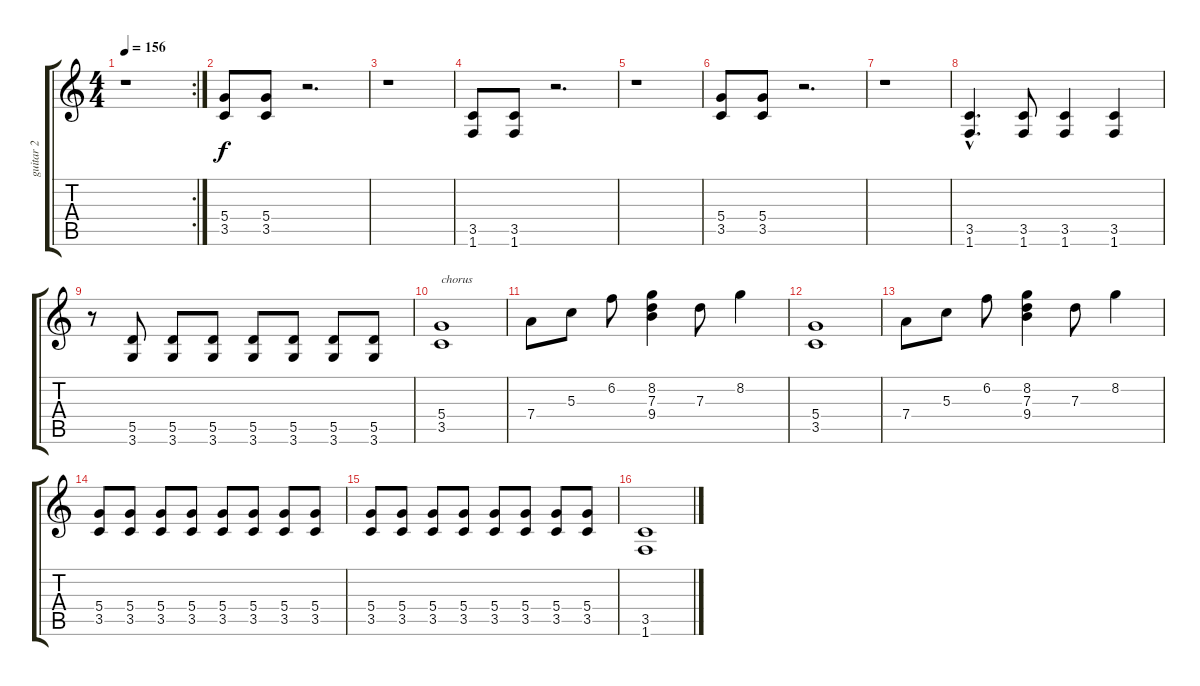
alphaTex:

\track ("guitar 2" "guitar 2") {instrument distortionguitar}
\staff {score tabs}
\tuning (E4 B3 G3 D3 A2 E2) {hide}
\rc 2
\ts (4 4)
\tempo 156
\clef g2
\ks c
r.1{dy f} |
(5.4 3.5).8 (5.4 3.5).8 r.2{d} |
r.1 |
(3.5 1.6).8 (3.5 1.6).8 r.2{d} |
r.1 |
(5.4 3.5).8 (5.4 3.5).8 r.2{d} |
r.1 |
(3.5{hac} 1.6{hac}).4{d} (3.5 1.6).8 (3.5 1.6).4 (3.5 1.6).4 |
r.8 (5.5 3.6).8 (5.5 3.6).8 (5.5 3.6).8 (5.5 3.6).8 (5.5 3.6).8 (5.5 3.6).8 (5.5 3.6).8 |
(5.4 3.5).1{txt "chorus"} |
7.4.8 5.3.8 6.2.8 (8.2 7.3 9.4).4 7.3.8 8.2.4 |
(5.4 3.5).1 |
7.4.8 5.3.8 6.2.8 (8.2 7.3 9.4).4 7.3.8 8.2.4 |
(5.4 3.5).8 (5.4 3.5).8 (5.4 3.5).8 (5.4 3.5).8 (5.4 3.5).8 (5.4 3.5).8 (5.4 3.5).8 (5.4 3.5).8 |
(5.4 3.5).8 (5.4 3.5).8 (5.4 3.5).8 (5.4 3.5).8 (5.4 3.5).8 (5.4 3.5).8 (5.4 3.5).8 (5.4 3.5).8 |
(3.5 1.6).1
